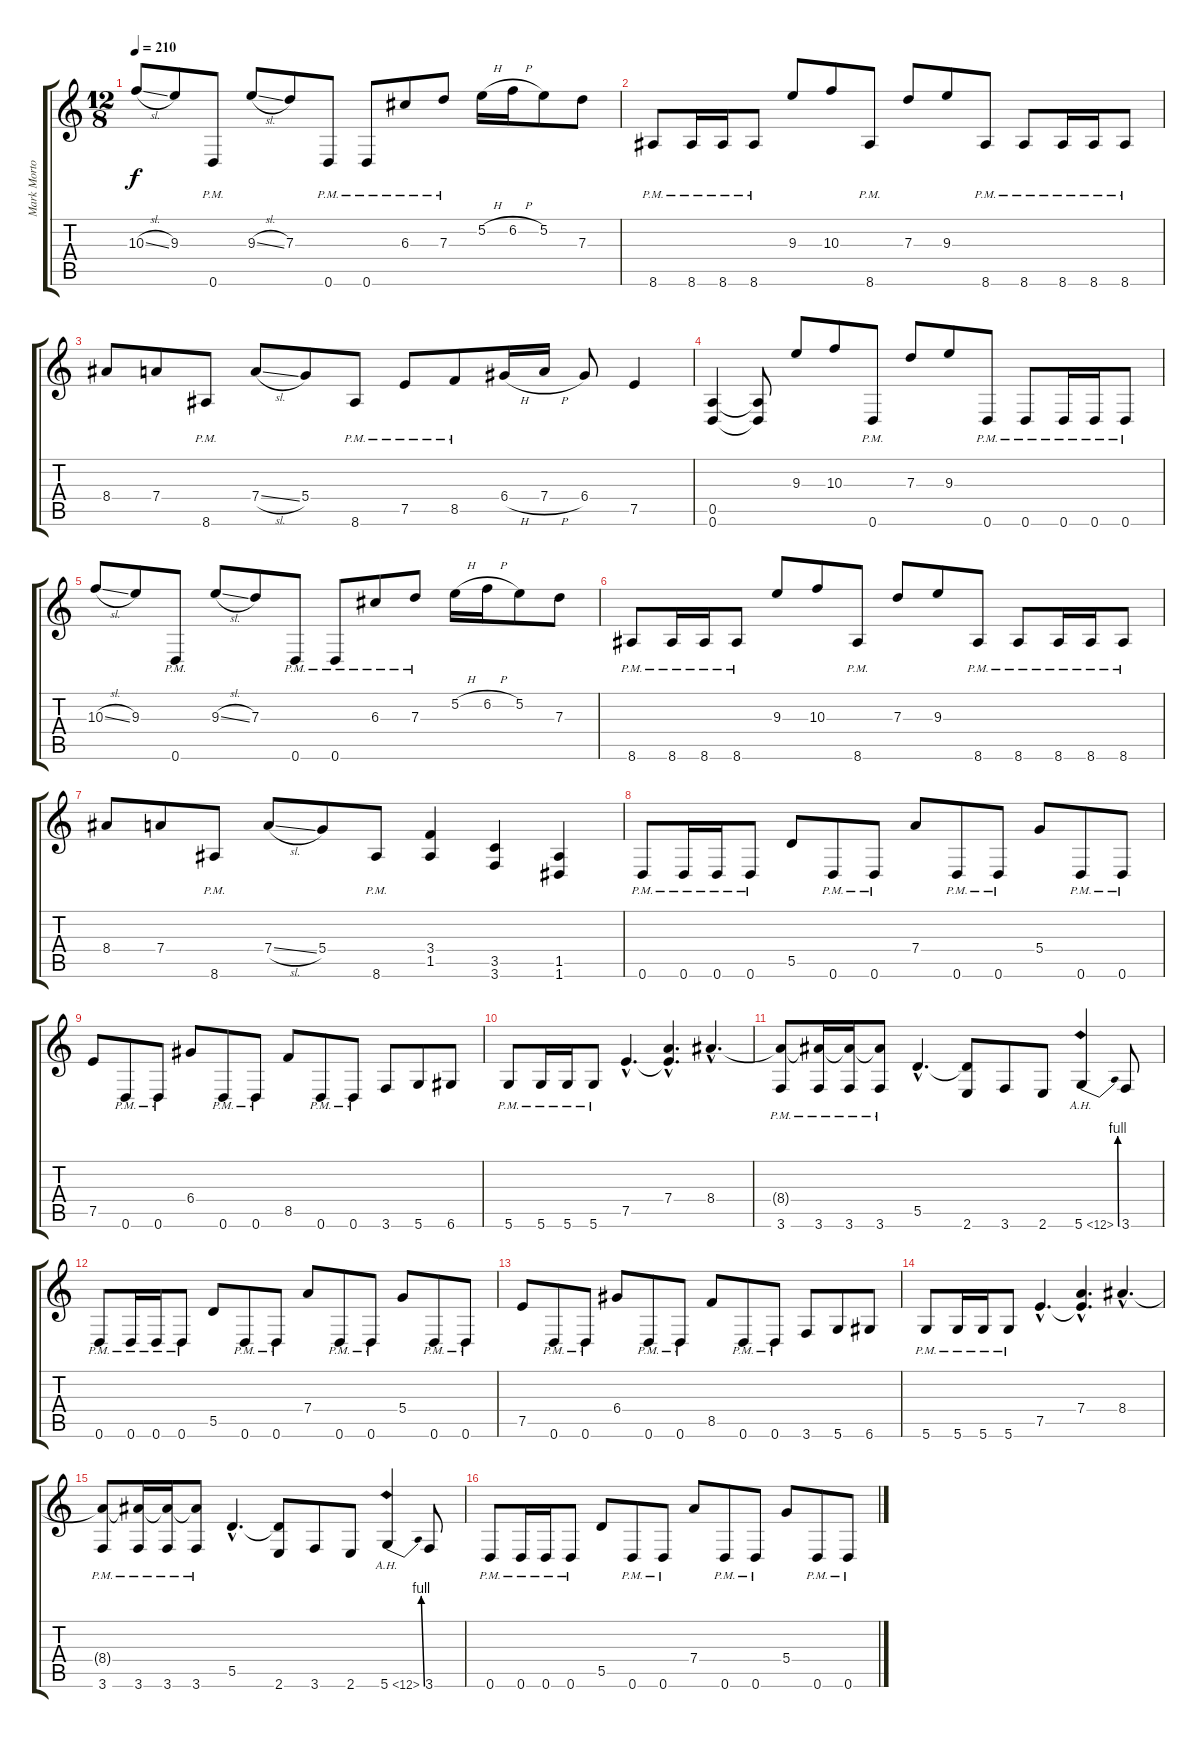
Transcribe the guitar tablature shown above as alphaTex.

\track ("Mark Morton" "Mark Morto") {instrument distortionguitar}
\staff {score tabs}
\tuning (E4 B3 G3 D3 A2 D2) {hide}
\ts (12 8)
\tempo 210
\clef g2
\ks c
10.3{sl}.8{dy f} 9.3.8 0.6{pm}.8 9.3{sl}.8 7.3.8 0.6{pm}.8 0.6{pm}.8 6.3{pm}.8 7.3{pm}.8 5.2{h}.16 6.2{h}.16 5.2.8 7.3.8 |
8.6{pm}.8 8.6{pm}.16 8.6{pm}.16 8.6{pm}.8 9.3.8 10.3.8 8.6{pm}.8 7.3.8 9.3.8 8.6{pm}.8 8.6{pm}.8 8.6{pm}.16 8.6{pm}.16 8.6{pm}.8 |
8.4.8 7.4.8 8.6{pm}.8 7.4{sl}.8 5.4.8 8.6{pm}.8 7.5{pm}.8 8.5{pm}.8 6.4{h}.16 7.4{h}.16 6.4.8 7.5.4 |
(0.5 0.6).4 (0.5{t} 0.6{t}).8 9.3.8 10.3.8 0.6{pm}.8 7.3.8 9.3.8 0.6{pm}.8 0.6{pm}.8 0.6{pm}.16 0.6{pm}.16 0.6{pm}.8 |
10.3{sl}.8 9.3.8 0.6{pm}.8 9.3{sl}.8 7.3.8 0.6{pm}.8 0.6{pm}.8 6.3{pm}.8 7.3{pm}.8 5.2{h}.16 6.2{h}.16 5.2.8 7.3.8 |
8.6{pm}.8 8.6{pm}.16 8.6{pm}.16 8.6{pm}.8 9.3.8 10.3.8 8.6{pm}.8 7.3.8 9.3.8 8.6{pm}.8 8.6{pm}.8 8.6{pm}.16 8.6{pm}.16 8.6{pm}.8 |
8.4.8 7.4.8 8.6{pm}.8 7.4{sl}.8 5.4.8 8.6{pm}.8 (3.4 1.5).4 (3.5 3.6).4 (1.5 1.6).4 |
0.6{pm}.8 0.6{pm}.16 0.6{pm}.16 0.6{pm}.8 5.5.8 0.6{pm}.8 0.6{pm}.8 7.4.8 0.6{pm}.8 0.6{pm}.8 5.4.8 0.6{pm}.8 0.6{pm}.8 |
7.5.8 0.6{pm}.8 0.6{pm}.8 6.4.8 0.6{pm}.8 0.6{pm}.8 8.5.8 0.6{pm}.8 0.6{pm}.8 3.6.8 5.6.8 6.6.8 |
5.6{pm}.8 5.6{pm}.16 5.6{pm}.16 5.6{pm}.8 7.5{hac}.4{d} (7.4{hac} 7.5{hac t}).4{d} 8.4{hac}.4{d} |
(8.4{t} 3.6{pm}).8 (8.4{t} 3.6{pm}).16 (8.4{t} 3.6{pm}).16 (8.4{t} 3.6{pm}).8 5.5{hac}.4{d} (5.5{t} 2.6).8 3.6.8 2.6.8 5.6{be (bend 0 0 60 4) ah 7}.4 3.6.8 |
0.6{pm}.8 0.6{pm}.16 0.6{pm}.16 0.6{pm}.8 5.5.8 0.6{pm}.8 0.6{pm}.8 7.4.8 0.6{pm}.8 0.6{pm}.8 5.4.8 0.6{pm}.8 0.6{pm}.8 |
7.5.8 0.6{pm}.8 0.6{pm}.8 6.4.8 0.6{pm}.8 0.6{pm}.8 8.5.8 0.6{pm}.8 0.6{pm}.8 3.6.8 5.6.8 6.6.8 |
5.6{pm}.8 5.6{pm}.16 5.6{pm}.16 5.6{pm}.8 7.5{hac}.4{d} (7.4{hac} 7.5{hac t}).4{d} 8.4{hac}.4{d} |
(8.4{t} 3.6{pm}).8 (8.4{t} 3.6{pm}).16 (8.4{t} 3.6{pm}).16 (8.4{t} 3.6{pm}).8 5.5{hac}.4{d} (5.5{t} 2.6).8 3.6.8 2.6.8 5.6{be (bend 0 0 60 4) ah 7}.4 3.6.8 |
0.6{pm}.8 0.6{pm}.16 0.6{pm}.16 0.6{pm}.8 5.5.8 0.6{pm}.8 0.6{pm}.8 7.4.8 0.6{pm}.8 0.6{pm}.8 5.4.8 0.6{pm}.8 0.6{pm}.8
